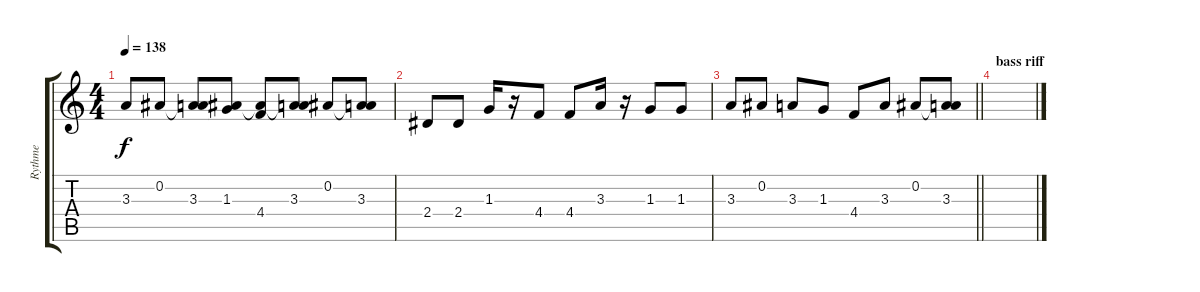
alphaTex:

\track ("Rythme" "Rythme") {instrument electricguitarclean}
\staff {score tabs}
\tuning (Eb4 Bb3 Gb3 Db3 Ab2 Eb2) {hide}
\ts (4 4)
\tempo 138
\clef g2
\ks c
3.3.8{dy f} 0.2.8 (0.2{t} 3.3).8 (0.2{t} 1.3).8 (0.2{t} 4.4).8 (0.2{t} 3.3).8 0.2.8 (0.2{t} 3.3).8 |
2.4.8 2.4.8 1.3.16 r.16 4.4.8 4.4.8 3.3.16 r.16 1.3.8 1.3.8 |
\barLineRight lightlight
3.3.8 0.2.8 3.3.8 1.3.8 4.4.8 3.3.8 0.2.8 (0.2{t} 3.3).8 |
\section ("" "bass riff")
